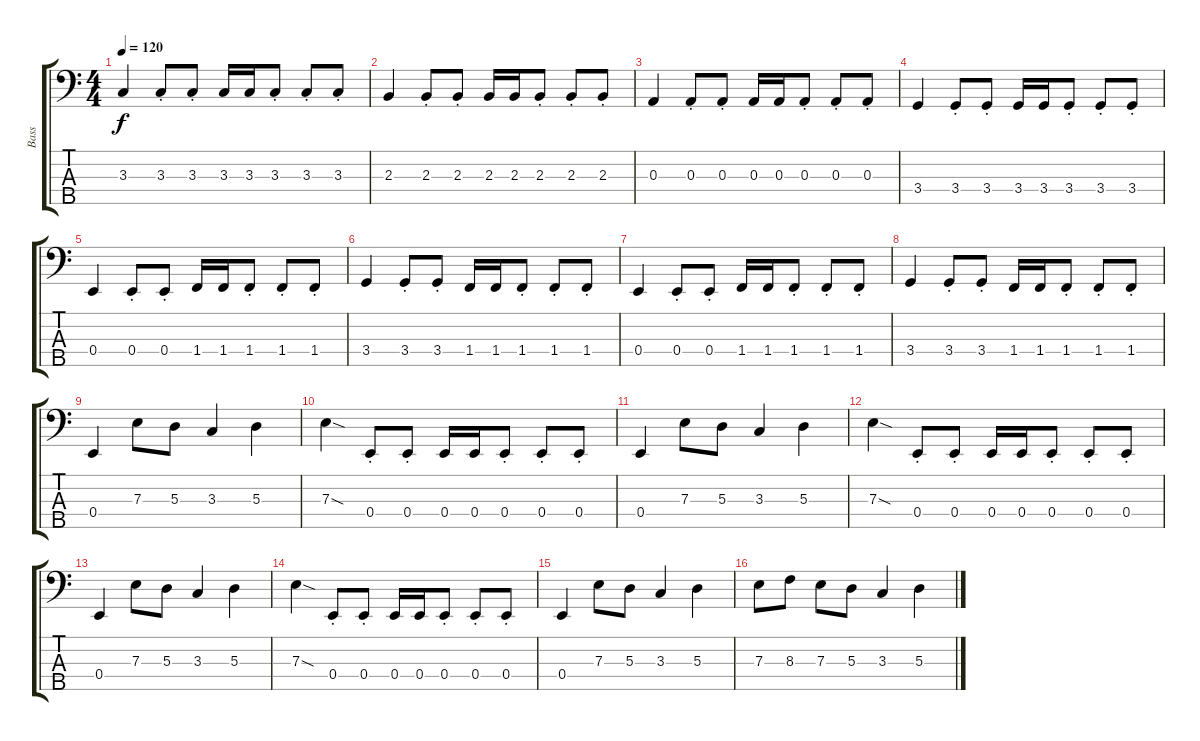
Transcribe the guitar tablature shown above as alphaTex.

\track ("Bass" "Bass") {instrument electricbassfinger}
\staff {score tabs}
\tuning (G2 D2 A1 E1 B0) {hide}
\ts (4 4)
\tempo 120
\clef f4
\ks c
3.3.4{dy f} 3.3{st}.8 3.3{st}.8 3.3.16 3.3.16 3.3{st}.8 3.3{st}.8 3.3{st}.8 |
2.3.4 2.3{st}.8 2.3{st}.8 2.3.16 2.3.16 2.3{st}.8 2.3{st}.8 2.3{st}.8 |
0.3.4 0.3{st}.8 0.3{st}.8 0.3.16 0.3.16 0.3{st}.8 0.3{st}.8 0.3{st}.8 |
3.4.4 3.4{st}.8 3.4{st}.8 3.4.16 3.4.16 3.4{st}.8 3.4{st}.8 3.4{st}.8 |
0.4.4 0.4{st}.8 0.4{st}.8 1.4.16 1.4.16 1.4{st}.8 1.4{st}.8 1.4{st}.8 |
3.4.4 3.4{st}.8 3.4{st}.8 1.4.16 1.4.16 1.4{st}.8 1.4{st}.8 1.4{st}.8 |
0.4.4 0.4{st}.8 0.4{st}.8 1.4.16 1.4.16 1.4{st}.8 1.4{st}.8 1.4{st}.8 |
3.4.4 3.4{st}.8 3.4{st}.8 1.4.16 1.4.16 1.4{st}.8 1.4{st}.8 1.4{st}.8 |
0.4.4 7.3.8 5.3.8 3.3.4 5.3.4 |
7.3{sod}.4 0.4{st}.8 0.4{st}.8 0.4.16 0.4.16 0.4{st}.8 0.4{st}.8 0.4{st}.8 |
0.4.4 7.3.8 5.3.8 3.3.4 5.3.4 |
7.3{sod}.4 0.4{st}.8 0.4{st}.8 0.4.16 0.4.16 0.4{st}.8 0.4{st}.8 0.4{st}.8 |
0.4.4 7.3.8 5.3.8 3.3.4 5.3.4 |
7.3{sod}.4 0.4{st}.8 0.4{st}.8 0.4.16 0.4.16 0.4{st}.8 0.4{st}.8 0.4{st}.8 |
0.4.4 7.3.8 5.3.8 3.3.4 5.3.4 |
7.3.8 8.3.8 7.3.8 5.3.8 3.3.4 5.3.4
